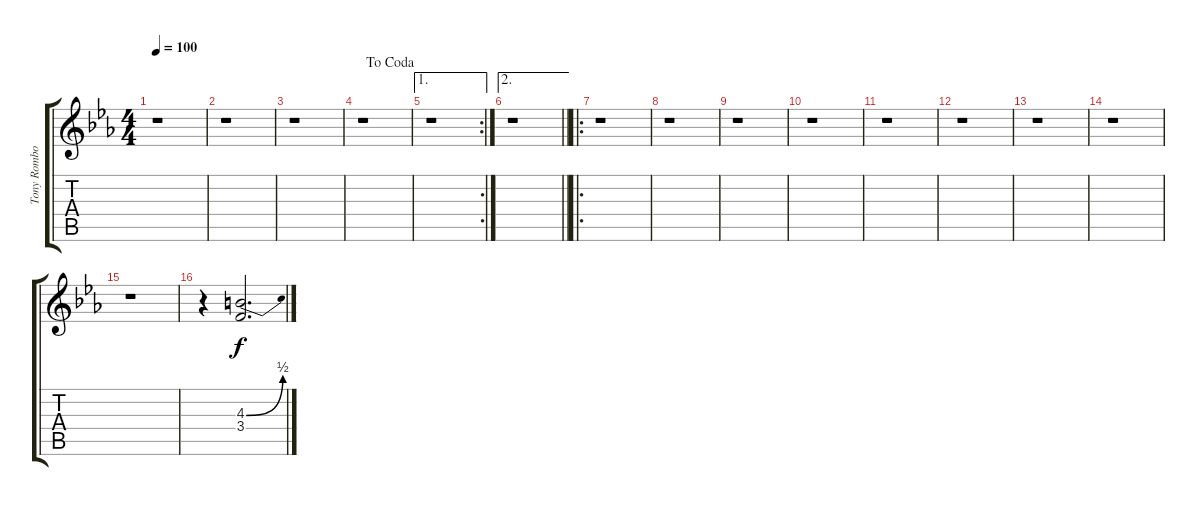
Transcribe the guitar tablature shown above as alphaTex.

\track ("Tony Rombola Lead" "Tony Rombo") {instrument distortionguitar}
\staff {score tabs}
\tuning (E4 B3 G3 D3 A2 D2) {hide}
\ts (4 4)
\tempo 100
\clef g2
\ks eb
r.1{dy f} |
r.1 |
r.1 |
\jump dacoda
r.1 |
\ae 1
\rc 2
r.1 |
\ae 2
\barLineRight lightlight
r.1 |
\ro
r.1 |
r.1 |
r.1 |
r.1 |
r.1 |
r.1 |
r.1 |
r.1 |
r.1 |
r.4 (4.3{be (bend 0 0 60 2)} 3.4).2{d}
